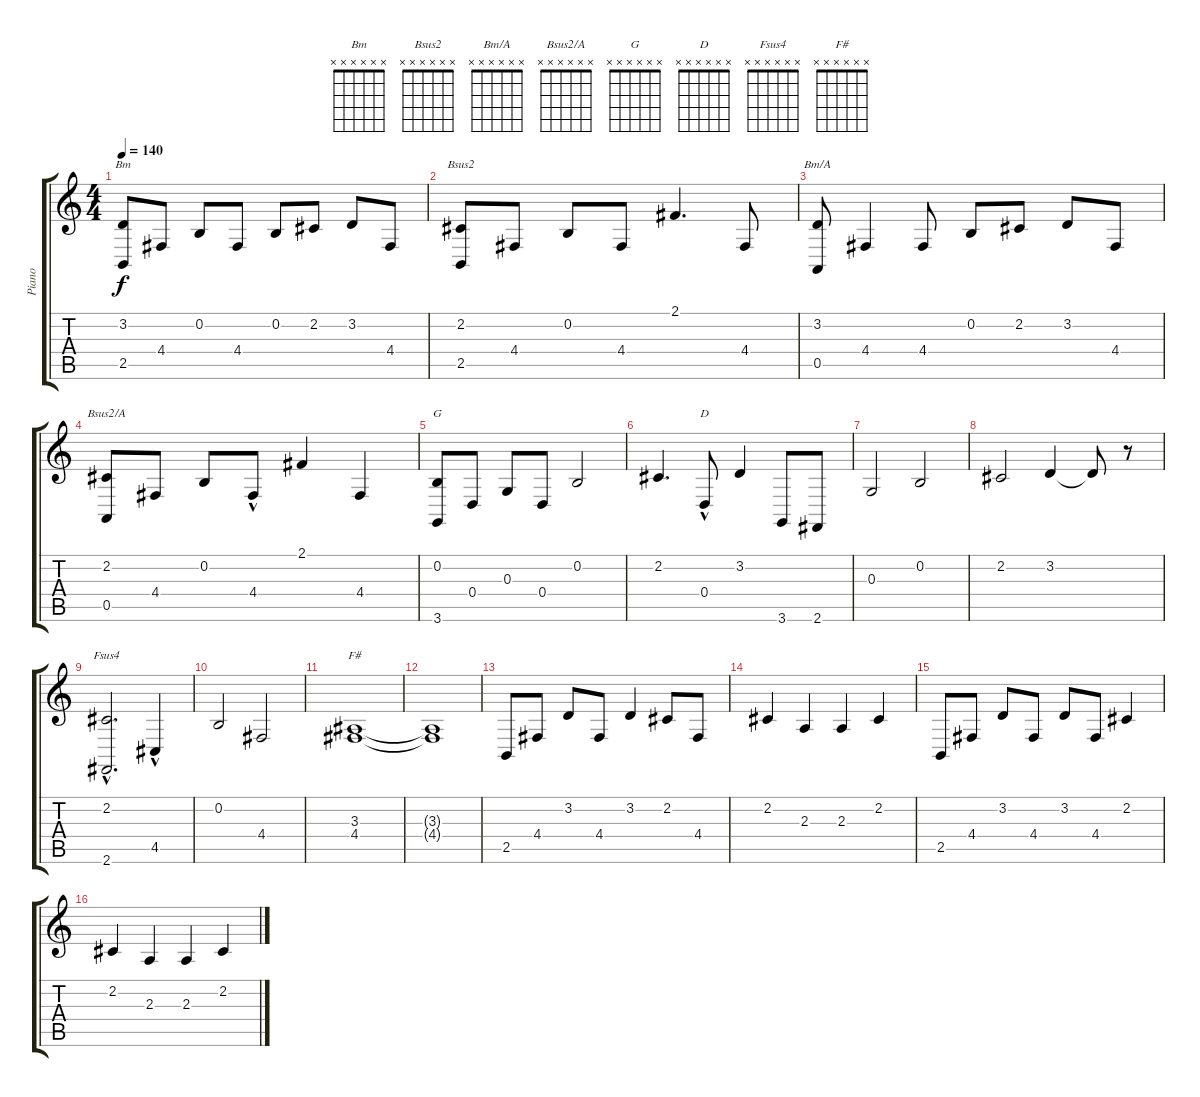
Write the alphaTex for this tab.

\track ("Piano" "Piano") {instrument acousticgrandpiano}
\staff {score tabs}
\tuning (E4 B3 G3 D3 A2 E2) {hide}
\chord ("Bm" x x x x x x) {firstfret 0}
\chord ("Bsus2" x x x x x x) {firstfret 0}
\chord ("Bm/A" x x x x x x) {firstfret 0}
\chord ("Bsus2/A" x x x x x x) {firstfret 0}
\chord ("G" x x x x x x) {firstfret 0}
\chord ("D" x x x x x x) {firstfret 0}
\chord ("Fsus4" x x x x x x) {firstfret 0}
\chord ("F#" x x x x x x) {firstfret 0}
\ts (4 4)
\tempo 140
\clef g2
\ks c
(3.2 2.5).8{ch "Bm" dy f} 4.4.8 0.2.8 4.4.8 0.2.8 2.2.8 3.2.8 4.4.8 |
(2.2 2.5).8{ch "Bsus2"} 4.4.8 0.2.8 4.4.8 2.1.4{d} 4.4.8 |
(3.2 0.5).8{ch "Bm/A"} 4.4.4 4.4.8 0.2.8 2.2.8 3.2.8 4.4.8 |
(2.2 0.5).8{ch "Bsus2/A"} 4.4.8 0.2.8 4.4{hac}.8 2.1.4 4.4.4 |
(0.2 3.6).8{ch "G"} 0.4.8 0.3.8 0.4.8 0.2.2 |
2.2.4{d} 0.4{hac}.8{ch "D"} 3.2.4 3.6.8 2.6.8 |
0.3.2 0.2.2 |
2.2.2 3.2.4 3.2{t}.8 r.8 |
(2.2 2.6{hac}).2{d ch "Fsus4"} 4.5{hac}.4 |
0.2.2 4.4.2 |
(3.3 4.4).1{ch "F#"} |
(3.3{t} 4.4{t}).1 |
2.5.8 4.4.8 3.2.8 4.4.8 3.2.4 2.2.8 4.4.8 |
2.2.4{volume 14} 2.3.4 2.3.4 2.2.4 |
2.5.8{volume 12} 4.4.8 3.2.8 4.4.8 3.2.8 4.4.8 2.2.4 |
2.2.4{volume 10} 2.3.4 2.3.4 2.2.4
